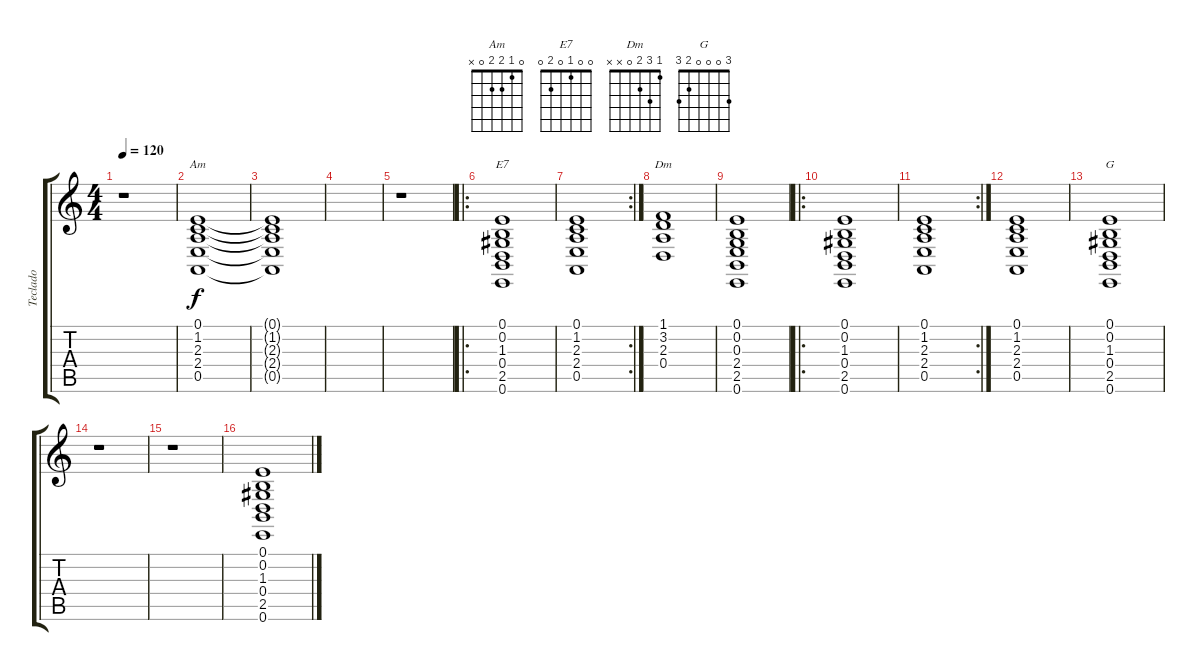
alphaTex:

\track ("Teclado" "Teclado") {instrument stringensemble1}
\staff {score tabs}
\tuning (E4 B3 G3 D3 A2 E2) {hide}
\chord ("Am" 0 1 2 2 0 x)
\chord ("E7" 0 0 1 0 2 0)
\chord ("Dm" 1 3 2 0 x x)
\chord ("G" 3 0 0 0 2 3)
\ts (4 4)
\tempo 120
\clef g2
\ks c
r.1{dy f instrument stringensemble1} |
(0.1 1.2 2.3 2.4 0.5).1{ch "Am"} |
(0.1{t} 1.2{t} 2.3{t} 2.4{t} 0.5{t}).1 |
|
r.1 |
\ro
(0.1 0.2 1.3 0.4 2.5 0.6).1{ch "E7"} |
\rc 2
(0.1 1.2 2.3 2.4 0.5).1 |
(1.1 3.2 2.3 0.4).1{ch "Dm"} |
(0.1 0.2 0.3 2.4 2.5 0.6).1 |
\ro
(0.1 0.2 1.3 0.4 2.5 0.6).1 |
\rc 2
(0.1 1.2 2.3 2.4 0.5).1 |
(0.1 1.2 2.3 2.4 0.5).1 |
(0.1 0.2 1.3 0.4 2.5 0.6).1{ch "G"} |
r.1 |
r.1 |
(0.1 0.2 1.3 0.4 2.5 0.6).1
